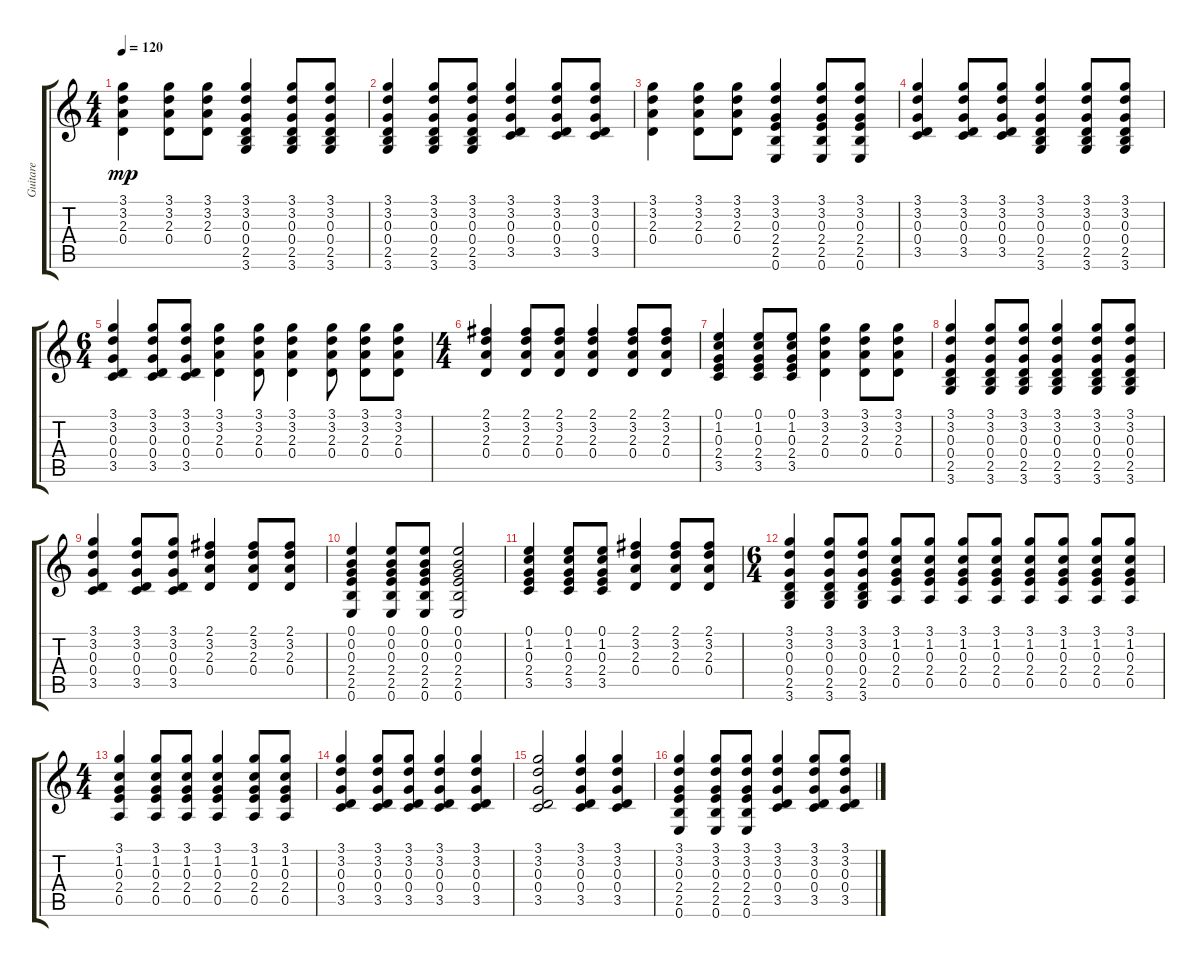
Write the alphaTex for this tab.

\track ("Guitare" "Guitare") {instrument acousticguitarsteel}
\staff {score tabs}
\tuning (E4 B3 G3 D3 A2 E2) {hide}
\ts (4 4)
\tempo 120
\clef g2
\ks c
(3.1 3.2 2.3 0.4).4{dy mp} (3.1 3.2 2.3 0.4).8 (3.1 3.2 2.3 0.4).8 (3.1 3.2 0.3 0.4 2.5 3.6).4 (3.1 3.2 0.3 0.4 2.5 3.6).8 (3.1 3.2 0.3 0.4 2.5 3.6).8 |
(3.1 3.2 0.3 0.4 2.5 3.6).4 (3.1 3.2 0.3 0.4 2.5 3.6).8 (3.1 3.2 0.3 0.4 2.5 3.6).8 (3.1 3.2 0.3 0.4 3.5).4 (3.1 3.2 0.3 0.4 3.5).8 (3.1 3.2 0.3 0.4 3.5).8 |
(3.1 3.2 2.3 0.4).4 (3.1 3.2 2.3 0.4).8 (3.1 3.2 2.3 0.4).8 (3.1 3.2 0.3 2.4 2.5 0.6).4 (3.1 3.2 0.3 2.4 2.5 0.6).8 (3.1 3.2 0.3 2.4 2.5 0.6).8 |
(3.1 3.2 0.3 0.4 3.5).4 (3.1 3.2 0.3 0.4 3.5).8 (3.1 3.2 0.3 0.4 3.5).8 (3.1 3.2 0.3 0.4 2.5 3.6).4 (3.1 3.2 0.3 0.4 2.5 3.6).8 (3.1 3.2 0.3 0.4 2.5 3.6).8 |
\ts (6 4)
(3.1 3.2 0.3 0.4 3.5).4 (3.1 3.2 0.3 0.4 3.5).8 (3.1 3.2 0.3 0.4 3.5).8 (3.1 3.2 2.3 0.4).4 (3.1 3.2 2.3 0.4).8 (3.1 3.2 2.3 0.4).4 (3.1 3.2 2.3 0.4).8 (3.1 3.2 2.3 0.4).8 (3.1 3.2 2.3 0.4).8 |
\ts (4 4)
(2.1 3.2 2.3 0.4).4 (2.1 3.2 2.3 0.4).8 (2.1 3.2 2.3 0.4).8 (2.1 3.2 2.3 0.4).4 (2.1 3.2 2.3 0.4).8 (2.1 3.2 2.3 0.4).8 |
(0.1 1.2 0.3 2.4 3.5).4 (0.1 1.2 0.3 2.4 3.5).8 (0.1 1.2 0.3 2.4 3.5).8 (3.1 3.2 2.3 0.4).4 (3.1 3.2 2.3 0.4).8 (3.1 3.2 2.3 0.4).8 |
(3.1 3.2 0.3 0.4 2.5 3.6).4 (3.1 3.2 0.3 0.4 2.5 3.6).8 (3.1 3.2 0.3 0.4 2.5 3.6).8 (3.1 3.2 0.3 0.4 2.5 3.6).4 (3.1 3.2 0.3 0.4 2.5 3.6).8 (3.1 3.2 0.3 0.4 2.5 3.6).8 |
(3.1 3.2 0.3 0.4 3.5).4 (3.1 3.2 0.3 0.4 3.5).8 (3.1 3.2 0.3 0.4 3.5).8 (2.1 3.2 2.3 0.4).4 (2.1 3.2 2.3 0.4).8 (2.1 3.2 2.3 0.4).8 |
(0.1 0.2 0.3 2.4 2.5 0.6).4 (0.1 0.2 0.3 2.4 2.5 0.6).8 (0.1 0.2 0.3 2.4 2.5 0.6).8 (0.1 0.2 0.3 2.4 2.5 0.6).2 |
(0.1 1.2 0.3 2.4 3.5).4 (0.1 1.2 0.3 2.4 3.5).8 (0.1 1.2 0.3 2.4 3.5).8 (2.1 3.2 2.3 0.4).4 (2.1 3.2 2.3 0.4).8 (2.1 3.2 2.3 0.4).8 |
\ts (6 4)
(3.1 3.2 0.3 0.4 2.5 3.6).4 (3.1 3.2 0.3 0.4 2.5 3.6).8 (3.1 3.2 0.3 0.4 2.5 3.6).8 (3.1 1.2 0.3 2.4 0.5).8 (3.1 1.2 0.3 2.4 0.5).8 (3.1 1.2 0.3 2.4 0.5).8 (3.1 1.2 0.3 2.4 0.5).8 (3.1 1.2 0.3 2.4 0.5).8 (3.1 1.2 0.3 2.4 0.5).8 (3.1 1.2 0.3 2.4 0.5).8 (3.1 1.2 0.3 2.4 0.5).8 |
\ts (4 4)
(3.1 1.2 0.3 2.4 0.5).4 (3.1 1.2 0.3 2.4 0.5).8 (3.1 1.2 0.3 2.4 0.5).8 (3.1 1.2 0.3 2.4 0.5).4 (3.1 1.2 0.3 2.4 0.5).8 (3.1 1.2 0.3 2.4 0.5).8 |
(3.1 3.2 0.3 0.4 3.5).4 (3.1 3.2 0.3 0.4 3.5).8 (3.1 3.2 0.3 0.4 3.5).8 (3.1 3.2 0.3 0.4 3.5).4 (3.1 3.2 0.3 0.4 3.5).4 |
(3.1 3.2 0.3 0.4 3.5).2 (3.1 3.2 0.3 0.4 3.5).4 (3.1 3.2 0.3 0.4 3.5).4 |
(3.1 3.2 0.3 2.4 2.5 0.6).4 (3.1 3.2 0.3 2.4 2.5 0.6).8 (3.1 3.2 0.3 2.4 2.5 0.6).8 (3.1 3.2 0.3 0.4 3.5).4 (3.1 3.2 0.3 0.4 3.5).8 (3.1 3.2 0.3 0.4 3.5).8
